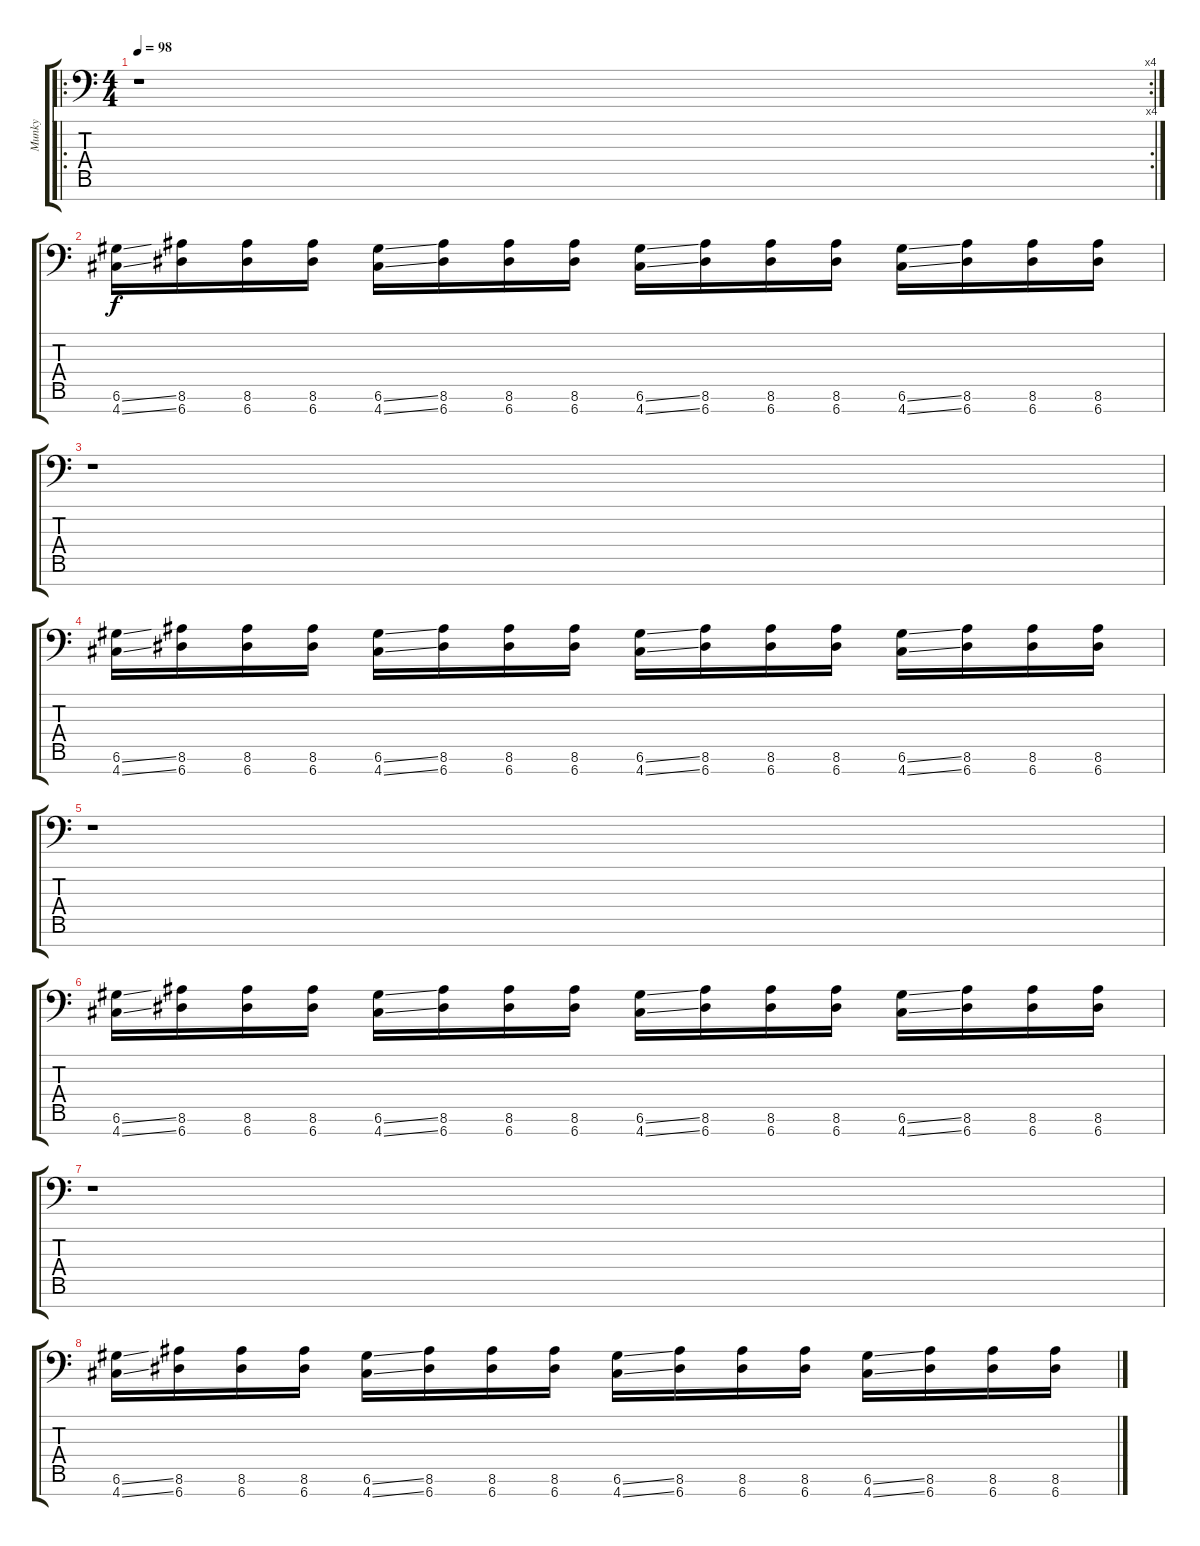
\track ("Munky" "Munky") {instrument distortionguitar}
\staff {score tabs}
\tuning (D4 A3 F3 C3 G2 D2 A1) {hide}
\ro
\rc 4
\ts (4 4)
\tempo 98
\clef f4
\ks c
r.1{dy f instrument distortionguitar} |
(6.6{ss} 4.7{ss}).16 (8.6 6.7).16 (8.6 6.7).16 (8.6 6.7).16 (6.6{ss} 4.7{ss}).16 (8.6 6.7).16 (8.6 6.7).16 (8.6 6.7).16 (6.6{ss} 4.7{ss}).16 (8.6 6.7).16 (8.6 6.7).16 (8.6 6.7).16 (6.6{ss} 4.7{ss}).16 (8.6 6.7).16 (8.6 6.7).16 (8.6 6.7).16 |
r.1 |
(6.6{ss} 4.7{ss}).16 (8.6 6.7).16 (8.6 6.7).16 (8.6 6.7).16 (6.6{ss} 4.7{ss}).16 (8.6 6.7).16 (8.6 6.7).16 (8.6 6.7).16 (6.6{ss} 4.7{ss}).16 (8.6 6.7).16 (8.6 6.7).16 (8.6 6.7).16 (6.6{ss} 4.7{ss}).16 (8.6 6.7).16 (8.6 6.7).16 (8.6 6.7).16 |
r.1 |
(6.6{ss} 4.7{ss}).16 (8.6 6.7).16 (8.6 6.7).16 (8.6 6.7).16 (6.6{ss} 4.7{ss}).16 (8.6 6.7).16 (8.6 6.7).16 (8.6 6.7).16 (6.6{ss} 4.7{ss}).16 (8.6 6.7).16 (8.6 6.7).16 (8.6 6.7).16 (6.6{ss} 4.7{ss}).16 (8.6 6.7).16 (8.6 6.7).16 (8.6 6.7).16 |
r.1 |
(6.6{ss} 4.7{ss}).16 (8.6 6.7).16 (8.6 6.7).16 (8.6 6.7).16 (6.6{ss} 4.7{ss}).16 (8.6 6.7).16 (8.6 6.7).16 (8.6 6.7).16 (6.6{ss} 4.7{ss}).16 (8.6 6.7).16 (8.6 6.7).16 (8.6 6.7).16 (6.6{ss} 4.7{ss}).16 (8.6 6.7).16 (8.6 6.7).16 (8.6 6.7).16
